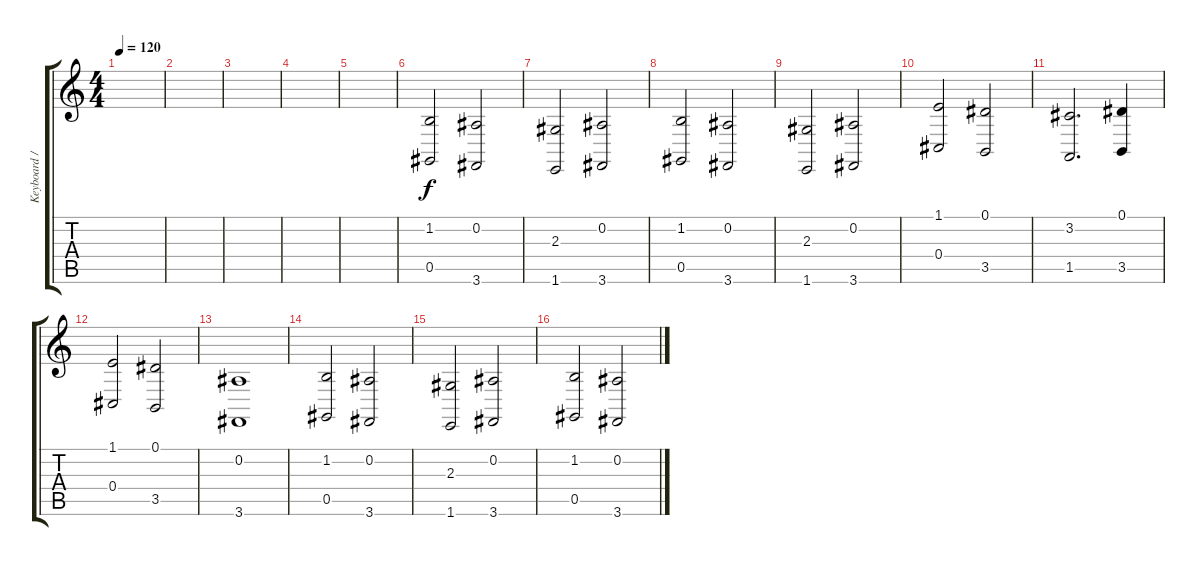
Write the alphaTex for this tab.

\track ("Keyboard / Strings" "Keyboard /") {instrument stringensemble1}
\staff {score tabs}
\tuning (Eb4 Bb3 Gb3 Db3 Ab2 Eb2) {hide}
\ts (4 4)
\tempo 120
\clef g2
\ks c
|
|
|
|
|
(1.2 0.5).2 (0.2 3.6).2 |
(2.3 1.6).2 (0.2 3.6).2 |
(1.2 0.5).2 (0.2 3.6).2 |
(2.3 1.6).2 (0.2 3.6).2 |
(1.1 0.4).2 (0.1 3.5).2 |
(3.2 1.5).2{d} (0.1 3.5).4 |
(1.1 0.4).2 (0.1 3.5).2 |
(0.2 3.6).1 |
(1.2 0.5).2 (0.2 3.6).2 |
(2.3 1.6).2 (0.2 3.6).2 |
(1.2 0.5).2 (0.2 3.6).2
